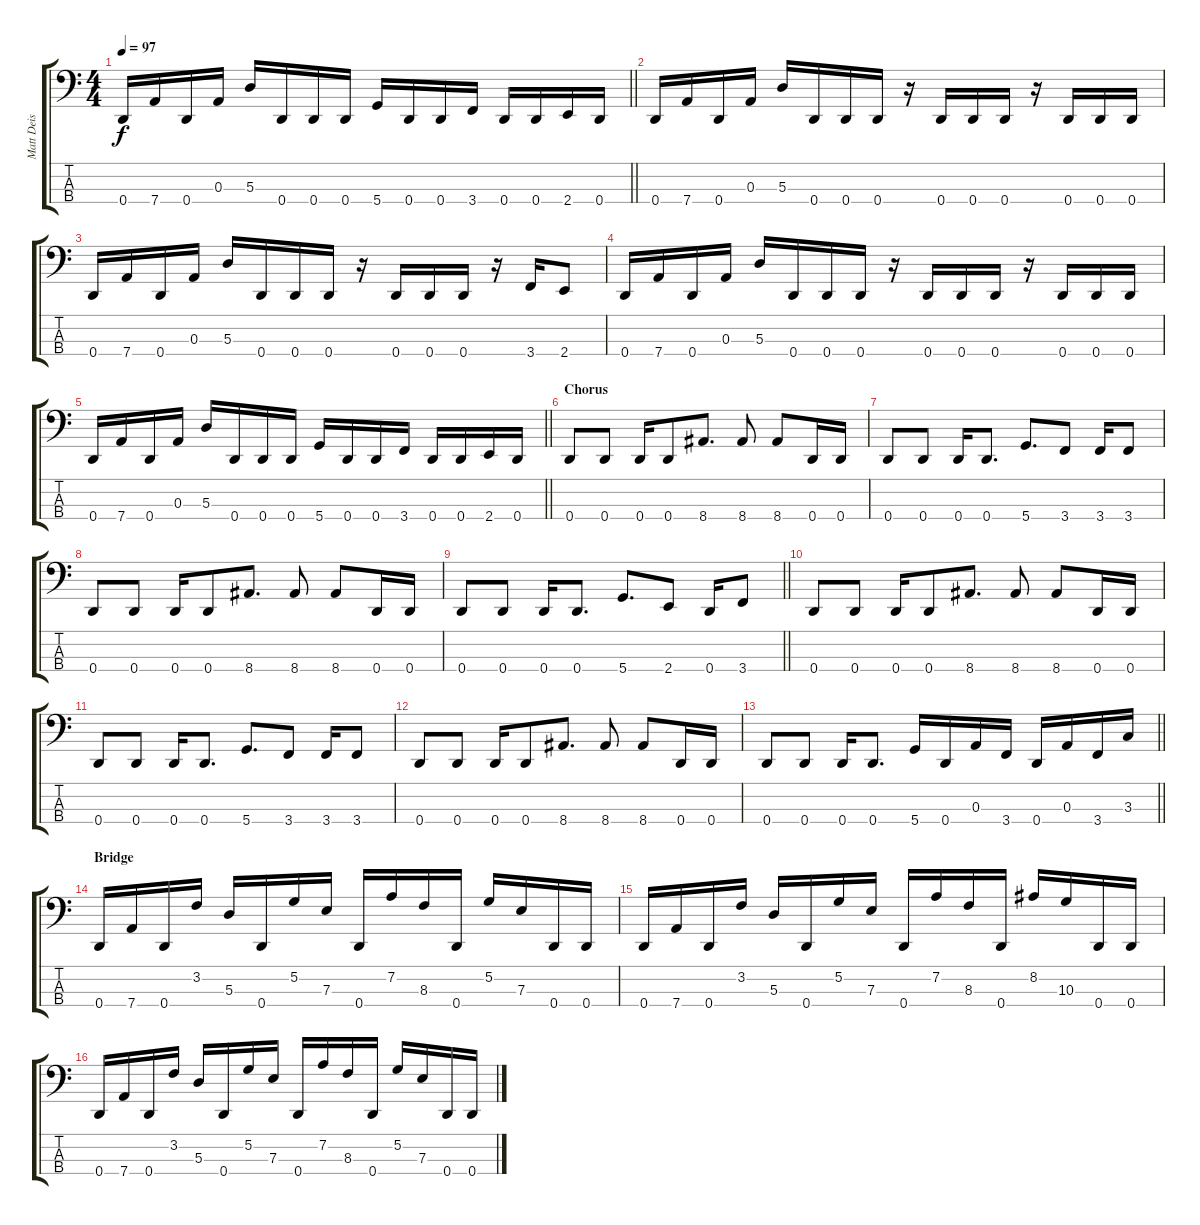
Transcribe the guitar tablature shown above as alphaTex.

\track ("Matt Deis" "Matt Deis") {instrument electricbassfinger}
\staff {score tabs}
\tuning (G2 D2 A1 D1) {hide}
\ts (4 4)
\tempo 97
\clef f4
\barLineRight lightlight
\ks c
0.4.16{dy f} 7.4.16 0.4.16 0.3.16 5.3.16 0.4.16 0.4.16 0.4.16 5.4.16 0.4.16 0.4.16 3.4.16 0.4.16 0.4.16 2.4.16 0.4.16 |
0.4.16 7.4.16 0.4.16 0.3.16 5.3.16 0.4.16 0.4.16 0.4.16 r.16 0.4.16 0.4.16 0.4.16 r.16 0.4.16 0.4.16 0.4.16 |
0.4.16 7.4.16 0.4.16 0.3.16 5.3.16 0.4.16 0.4.16 0.4.16 r.16 0.4.16 0.4.16 0.4.16 r.16 3.4.16 2.4.8 |
0.4.16 7.4.16 0.4.16 0.3.16 5.3.16 0.4.16 0.4.16 0.4.16 r.16 0.4.16 0.4.16 0.4.16 r.16 0.4.16 0.4.16 0.4.16 |
\barLineRight lightlight
0.4.16 7.4.16 0.4.16 0.3.16 5.3.16 0.4.16 0.4.16 0.4.16 5.4.16 0.4.16 0.4.16 3.4.16 0.4.16 0.4.16 2.4.16 0.4.16 |
\section ("" "Chorus")
0.4.8 0.4.8 0.4.16 0.4.8 8.4.8{d} 8.4.8 8.4.8 0.4.16 0.4.16 |
0.4.8 0.4.8 0.4.16 0.4.8{d} 5.4.8{d} 3.4.8 3.4.16 3.4.8 |
0.4.8 0.4.8 0.4.16 0.4.8 8.4.8{d} 8.4.8 8.4.8 0.4.16 0.4.16 |
\barLineRight lightlight
0.4.8 0.4.8 0.4.16 0.4.8{d} 5.4.8{d} 2.4.8 0.4.16 3.4.8 |
0.4.8 0.4.8 0.4.16 0.4.8 8.4.8{d} 8.4.8 8.4.8 0.4.16 0.4.16 |
0.4.8 0.4.8 0.4.16 0.4.8{d} 5.4.8{d} 3.4.8 3.4.16 3.4.8 |
0.4.8 0.4.8 0.4.16 0.4.8 8.4.8{d} 8.4.8 8.4.8 0.4.16 0.4.16 |
\barLineRight lightlight
0.4.8 0.4.8 0.4.16 0.4.8{d} 5.4.16 0.4.16 0.3.16 3.4.16 0.4.16 0.3.16 3.4.16 3.3.16 |
\section ("" "Bridge")
0.4.16 7.4.16 0.4.16 3.2.16 5.3.16 0.4.16 5.2.16 7.3.16 0.4.16 7.2.16 8.3.16 0.4.16 5.2.16 7.3.16 0.4.16 0.4.16 |
0.4.16 7.4.16 0.4.16 3.2.16 5.3.16 0.4.16 5.2.16 7.3.16 0.4.16 7.2.16 8.3.16 0.4.16 8.2.16 10.3.16 0.4.16 0.4.16 |
0.4.16 7.4.16 0.4.16 3.2.16 5.3.16 0.4.16 5.2.16 7.3.16 0.4.16 7.2.16 8.3.16 0.4.16 5.2.16 7.3.16 0.4.16 0.4.16
